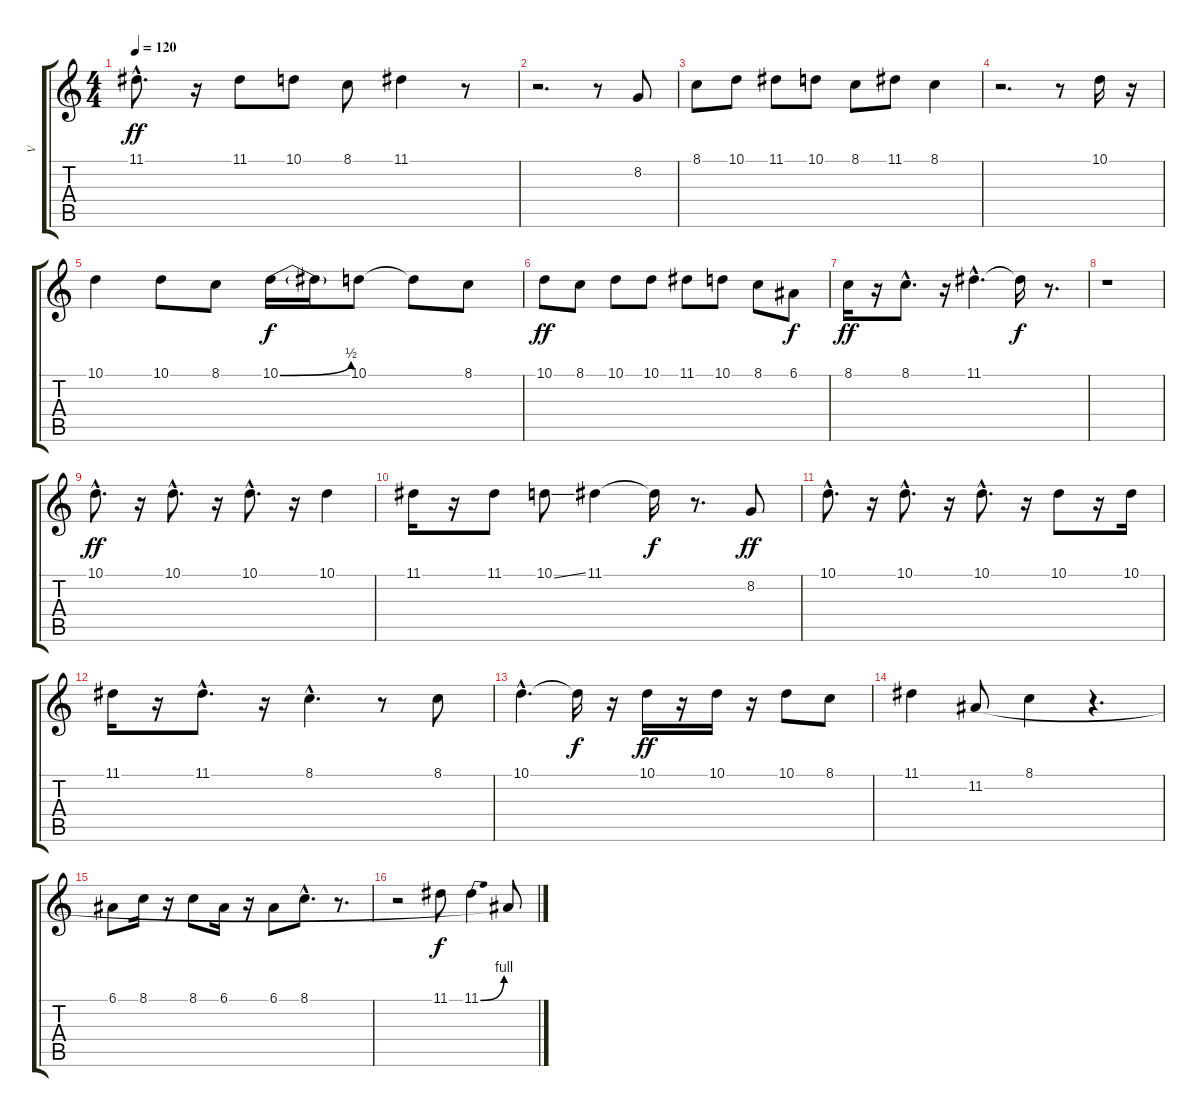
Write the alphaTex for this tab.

\track ("V" "V") {instrument flute}
\staff {score tabs}
\tuning (E4 B3 G3 D3 A2 E2) {hide}
\ts (4 4)
\tempo 120
\clef g2
\ks c
11.1{hac}.8{d dy ff} r.16 11.1.8 10.1.8 8.1.8 11.1.4 r.8 |
r.2{d} r.8 8.2.8 |
8.1.8 10.1.8 11.1.8 10.1.8 8.1.8 11.1.8 8.1.4 |
r.2{d} r.8 10.1.16 r.16 |
10.1.4 10.1.8 8.1.8 10.1{be (bend 0 0 60 2)}.16{dy f} 10.1{t}.16 10.1.8 10.1{t}.8 8.1.8 |
10.1.8{dy ff} 8.1.8 10.1.8 10.1.8 11.1.8 10.1.8 8.1.8 6.1.8{dy f} |
8.1.16{dy ff} r.16 8.1{hac}.8{d} r.16 11.1{hac}.4{d} 11.1{t}.16{dy f} r.8{d} |
r.1 |
10.1{hac}.8{d dy ff} r.16 10.1{hac}.8{d} r.16 10.1{hac}.8{d} r.16 10.1.4 |
11.1.16 r.16 11.1.8 10.1{ss}.8 11.1.4 11.1{t}.16{dy f} r.8{d} 8.2.8{dy ff} |
10.1{hac}.8{d} r.16 10.1{hac}.8{d} r.16 10.1{hac}.8{d} r.16 10.1.8 r.16 10.1.16 |
11.1.16 r.16 11.1{hac}.8{d} r.16 8.1{hac}.4{d} r.8 8.1.8 |
10.1{hac}.4{d} 10.1{t}.16{dy f} r.16 10.1.16{dy ff} r.16 10.1.16 r.16 10.1.8 8.1.8 |
11.1.4 11.2.8 8.1.4 r.4{d} |
6.1.8 8.1.16 r.16 8.1.8 6.1.16 r.16 6.1.8 8.1{hac}.8{d} r.8{d} |
r.2 11.1.8{dy f} 11.1{be (bend 0 0 60 4)}.4 11.2{t}.8
